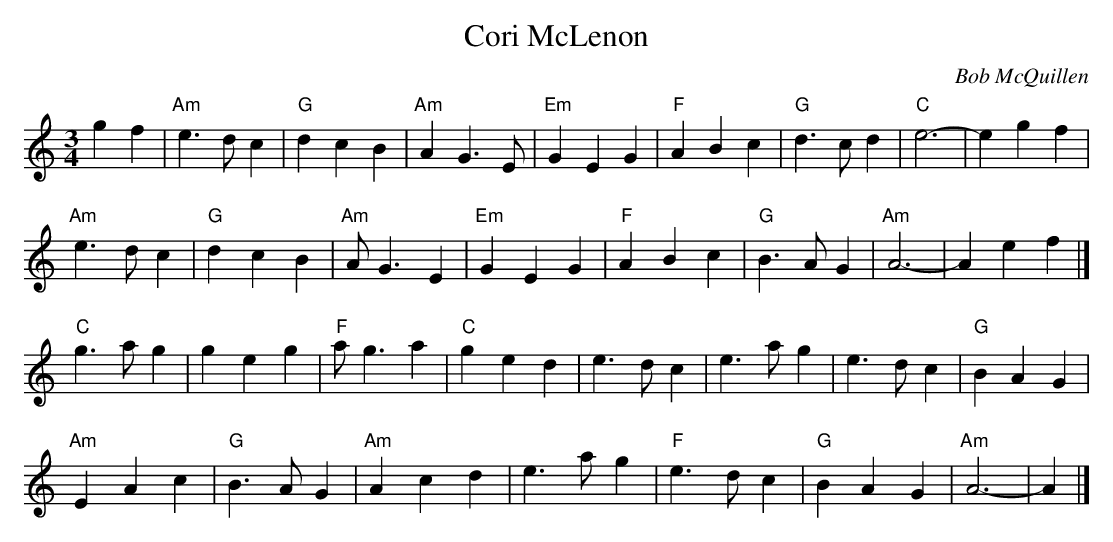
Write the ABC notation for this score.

X:1
T: Cori McLenon
C: Bob McQuillen
M: 3/4
K: Am
g2 f2 |\
"Am"e3 d c2 | "G"d2 c2 B2 | "Am"A2 G3 E | "Em"G2 E2 G2 |\
"F"A2 B2 c2 | "G"d3 c d2 | "C"e6- | e2 g2 f2 |
"Am"e3 d c2 | "G"d2 c2 B2 | "Am"A G3 E2 | "Em"G2 E2 G2 |\
"F"A2 B2 c2 | "G"B3 A G2 | "Am"A6- | A2 e2 f2 |]
"C"g3 a g2 | g2 e2 g2 | "F"a g3 a2 | "C"g2 e2 d2 |\
e3 d c2 | e3 a g2 | e3 d c2 | "G"B2 A2 G2 |
"Am"E2 A2 c2 | "G"B3 A G2 | "Am"A2 c2 d2 | e3 a g2 |\
"F"e3 d c2 | "G"B2 A2 G2 | "Am"A6- | A2 |]
